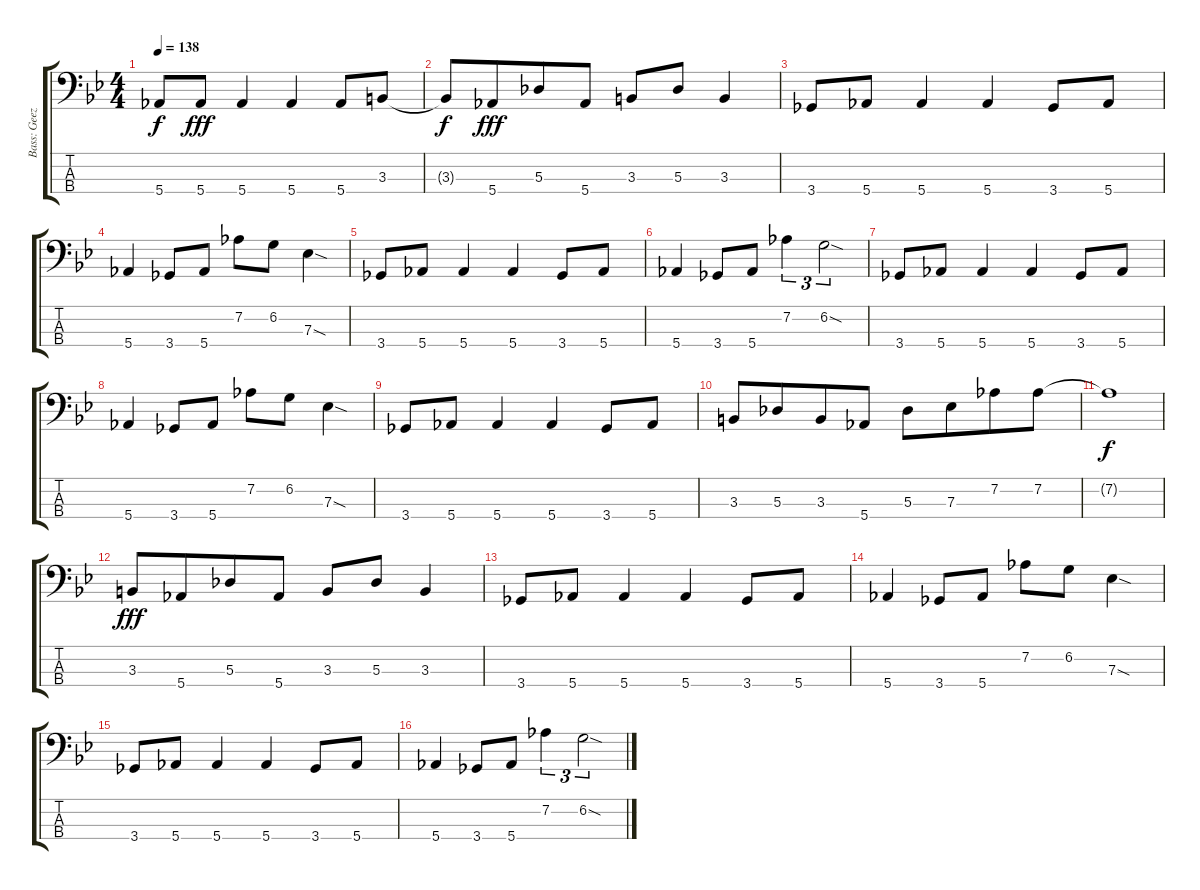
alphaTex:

\track ("Bass: Geezer" "Bass: Geez") {instrument electricbassfinger}
\staff {score tabs}
\tuning (Gb2 Db2 Ab1 Eb1) {hide}
\ts (4 4)
\tempo 138
\clef f4
\ks bb
5.4{t}.8{dy f} 5.4.8{dy fff} 5.4.4 5.4.4 5.4.8 3.3.8 |
3.3{t}.8{dy f} 5.4.8{dy fff beam merge} 5.3.8 5.4.8 3.3.8 5.3.8 3.3.4 |
3.4.8 5.4.8 5.4.4 5.4.4 3.4.8 5.4.8 |
5.4.4 3.4.8 5.4.8 7.2.8 6.2.8 7.3{sod}.4 |
3.4.8 5.4.8 5.4.4 5.4.4 3.4.8 5.4.8 |
5.4.4 3.4.8 5.4.8 7.2.4{tu (3 2)} 6.2{sod}.2{tu (3 2)} |
3.4.8 5.4.8 5.4.4 5.4.4 3.4.8 5.4.8 |
5.4.4 3.4.8 5.4.8 7.2.8 6.2.8 7.3{sod}.4 |
3.4.8 5.4.8 5.4.4 5.4.4 3.4.8 5.4.8 |
3.3.8 5.3.8{beam merge} 3.3.8 5.4.8 5.3.8 7.3.8{beam merge} 7.2.8 7.2.8 |
7.2{t}.1{dy f} |
3.3.8{dy fff} 5.4.8{beam merge} 5.3.8 5.4.8 3.3.8 5.3.8 3.3.4 |
3.4.8 5.4.8 5.4.4 5.4.4 3.4.8 5.4.8 |
5.4.4 3.4.8 5.4.8 7.2.8 6.2.8 7.3{sod}.4 |
3.4.8 5.4.8 5.4.4 5.4.4 3.4.8 5.4.8 |
5.4.4 3.4.8 5.4.8 7.2.4{tu (3 2)} 6.2{sod}.2{tu (3 2)}
